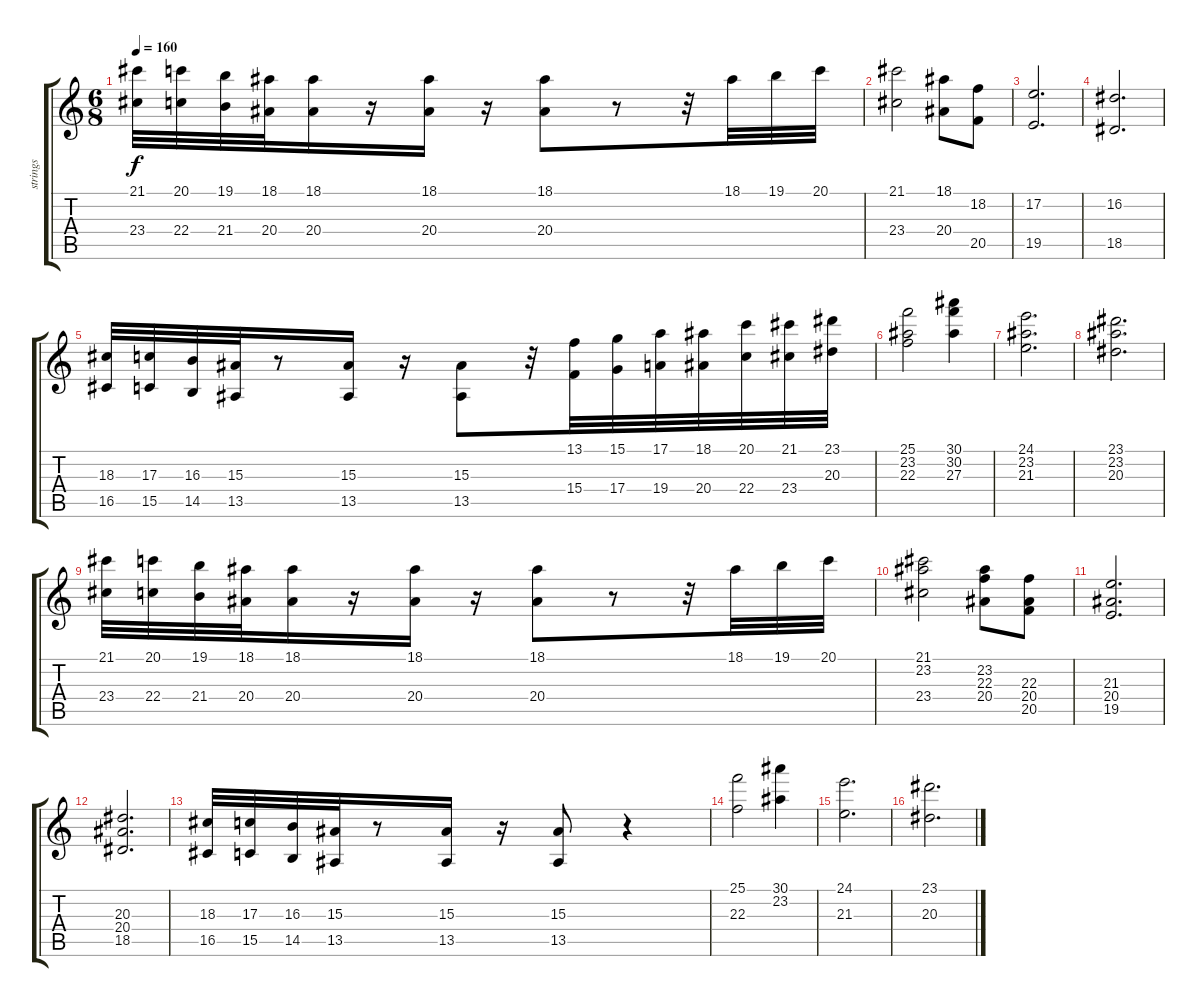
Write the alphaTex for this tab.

\track ("strings" "strings") {instrument stringensemble1}
\staff {score tabs}
\tuning (E4 B3 G3 D3 A2 E2) {hide}
\ts (6 8)
\tempo 160
\clef g2
\ks c
(21.1 23.4).32{dy f} (20.1 22.4).32 (19.1 21.4).32 (18.1 20.4).32 (18.1 20.4).16 r.16 (18.1 20.4).16 r.16 (18.1 20.4).8 r.8 r.32 18.1.32 19.1.32 20.1.32 |
(21.1 23.4).2 (18.1 20.4).8 (18.2 20.5).8 |
(17.2 19.5).2{d} |
(16.2 18.5).2{d} |
(18.3 16.5).32 (17.3 15.5).32 (16.3 14.5).32 (15.3 13.5).32 r.8 (15.3 13.5).16 r.16 (15.3 13.5).8 r.32 (13.1 15.4).32 (15.1 17.4).32 (17.1 19.4).32 (18.1 20.4).32 (20.1 22.4).32 (21.1 23.4).32 (23.1 20.3).32 |
(25.1 23.2 22.3).2 (30.1 30.2 27.3).4 |
(24.1 23.2 21.3).2{d} |
(23.1 23.2 20.3).2{d} |
(21.1 23.4).32 (20.1 22.4).32 (19.1 21.4).32 (18.1 20.4).32 (18.1 20.4).16 r.16 (18.1 20.4).16 r.16 (18.1 20.4).8 r.8 r.32 18.1.32 19.1.32 20.1.32 |
(21.1 23.2 23.4).2 (23.2 22.3 20.4).8 (22.3 20.4 20.5).8 |
(21.3 20.4 19.5).2{d} |
(20.3 20.4 18.5).2{d} |
(18.3 16.5).32 (17.3 15.5).32 (16.3 14.5).32 (15.3 13.5).32 r.8 (15.3 13.5).16 r.16 (15.3 13.5).8 r.4 |
(25.1 22.3).2 (30.1 23.2).4 |
(24.1 21.3).2{d} |
(23.1 20.3).2{d}
